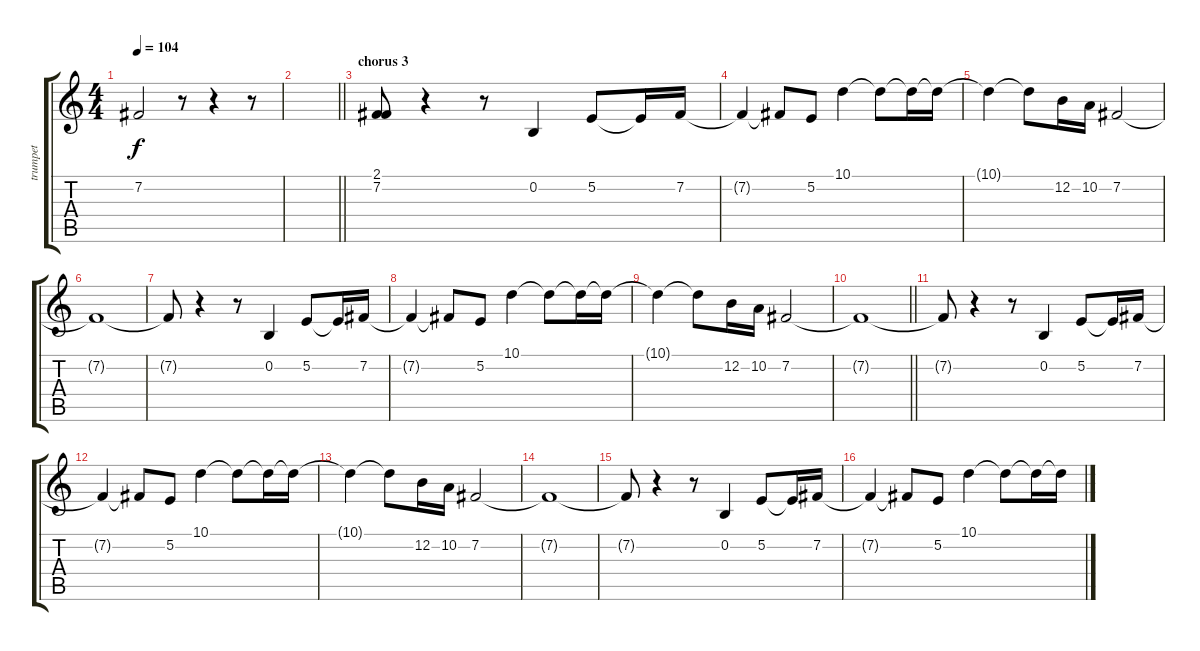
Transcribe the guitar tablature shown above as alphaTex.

\track ("trumpet" "trumpet") {instrument mutedtrumpet}
\staff {score tabs}
\tuning (E4 B3 G3 D3 A2 E2) {hide}
\ts (4 4)
\tempo 104
\clef g2
\ks c
7.2{t}.2{dy f} r.8 r.4 r.8 |
\barLineRight lightlight
|
\section ("" "chorus 3")
(2.1 7.2).8{volume 11 balance 8 instrument trumpet} r.4 r.8 0.2.4 5.2.8 5.2{t}.16 7.2.16 |
7.2{t}.4 7.2{t}.8 5.2.8 10.1.4 10.1{t}.8 10.1{t}.16 10.1{t}.16 |
10.1{t}.4 10.1{t}.8 12.2.16 10.2.16 7.2.2 |
7.2{t}.1{volume 5} |
7.2{t}.8 r.4 r.8{volume 11} 0.2.4 5.2.8 5.2{t}.16 7.2.16 |
7.2{t}.4 7.2{t}.8 5.2.8 10.1.4 10.1{t}.8 10.1{t}.16 10.1{t}.16 |
10.1{t}.4 10.1{t}.8 12.2.16 10.2.16 7.2.2 |
\barLineRight lightlight
7.2{t}.1{volume 5} |
7.2{t}.8 r.4 r.8{volume 11} 0.2.4 5.2.8 5.2{t}.16 7.2.16 |
7.2{t}.4 7.2{t}.8 5.2.8 10.1.4 10.1{t}.8 10.1{t}.16 10.1{t}.16 |
10.1{t}.4 10.1{t}.8 12.2.16 10.2.16 7.2.2 |
7.2{t}.1{volume 5} |
7.2{t}.8 r.4 r.8{volume 11} 0.2.4 5.2.8 5.2{t}.16 7.2.16 |
7.2{t}.4 7.2{t}.8 5.2.8 10.1.4 10.1{t}.8 10.1{t}.16 10.1{t}.16
